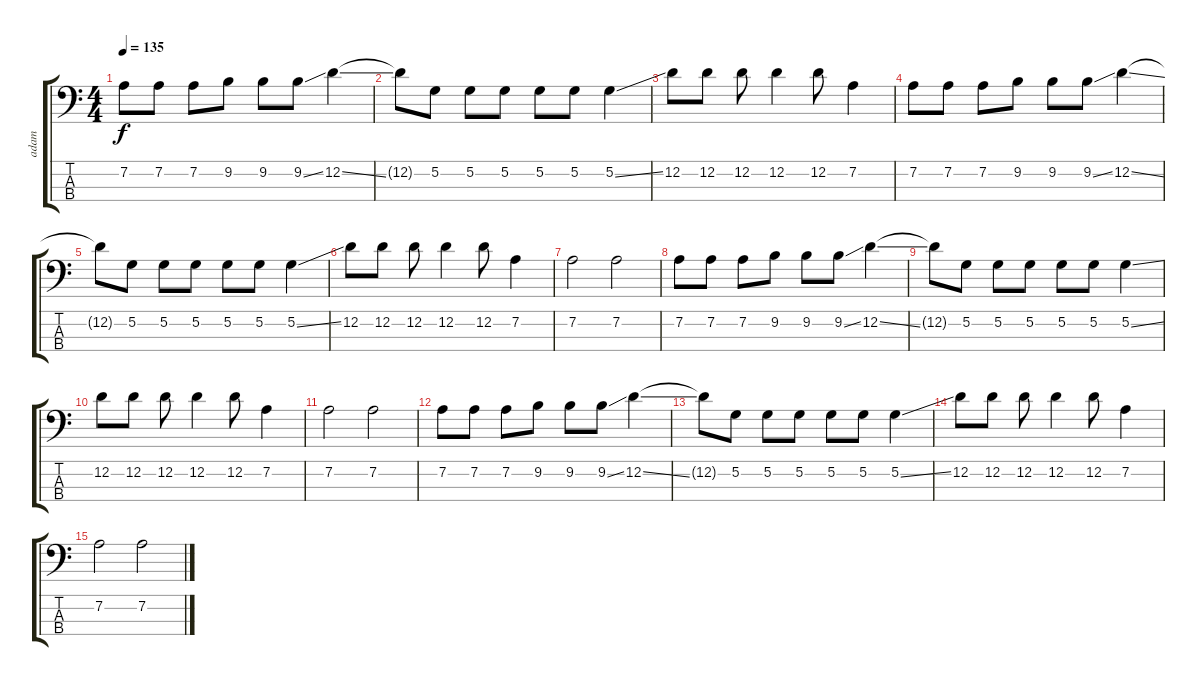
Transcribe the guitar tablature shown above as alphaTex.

\track ("adam" "adam") {instrument electricbasspick}
\staff {score tabs}
\tuning (G2 D2 A1 E1) {hide}
\ts (4 4)
\tempo 135
\clef f4
\ks c
7.2.8{dy f} 7.2.8 7.2.8 9.2.8 9.2.8 9.2{ss}.8 12.2{ss}.4 |
12.2{t}.8 5.2.8 5.2.8 5.2.8 5.2.8 5.2.8 5.2{ss}.4 |
12.2.8 12.2.8 12.2.8 12.2.4 12.2.8 7.2.4 |
7.2.8 7.2.8 7.2.8 9.2.8 9.2.8 9.2{ss}.8 12.2{ss}.4 |
12.2{t}.8 5.2.8 5.2.8 5.2.8 5.2.8 5.2.8 5.2{ss}.4 |
12.2.8 12.2.8 12.2.8 12.2.4 12.2.8 7.2.4 |
7.2.2 7.2.2 |
7.2.8 7.2.8 7.2.8 9.2.8 9.2.8 9.2{ss}.8 12.2{ss}.4 |
12.2{t}.8 5.2.8 5.2.8 5.2.8 5.2.8 5.2.8 5.2{ss}.4 |
12.2.8 12.2.8 12.2.8 12.2.4 12.2.8 7.2.4 |
7.2.2 7.2.2 |
7.2.8 7.2.8 7.2.8 9.2.8 9.2.8 9.2{ss}.8 12.2{ss}.4 |
12.2{t}.8 5.2.8 5.2.8 5.2.8 5.2.8 5.2.8 5.2{ss}.4 |
12.2.8 12.2.8 12.2.8 12.2.4 12.2.8 7.2.4 |
7.2.2 7.2.2
